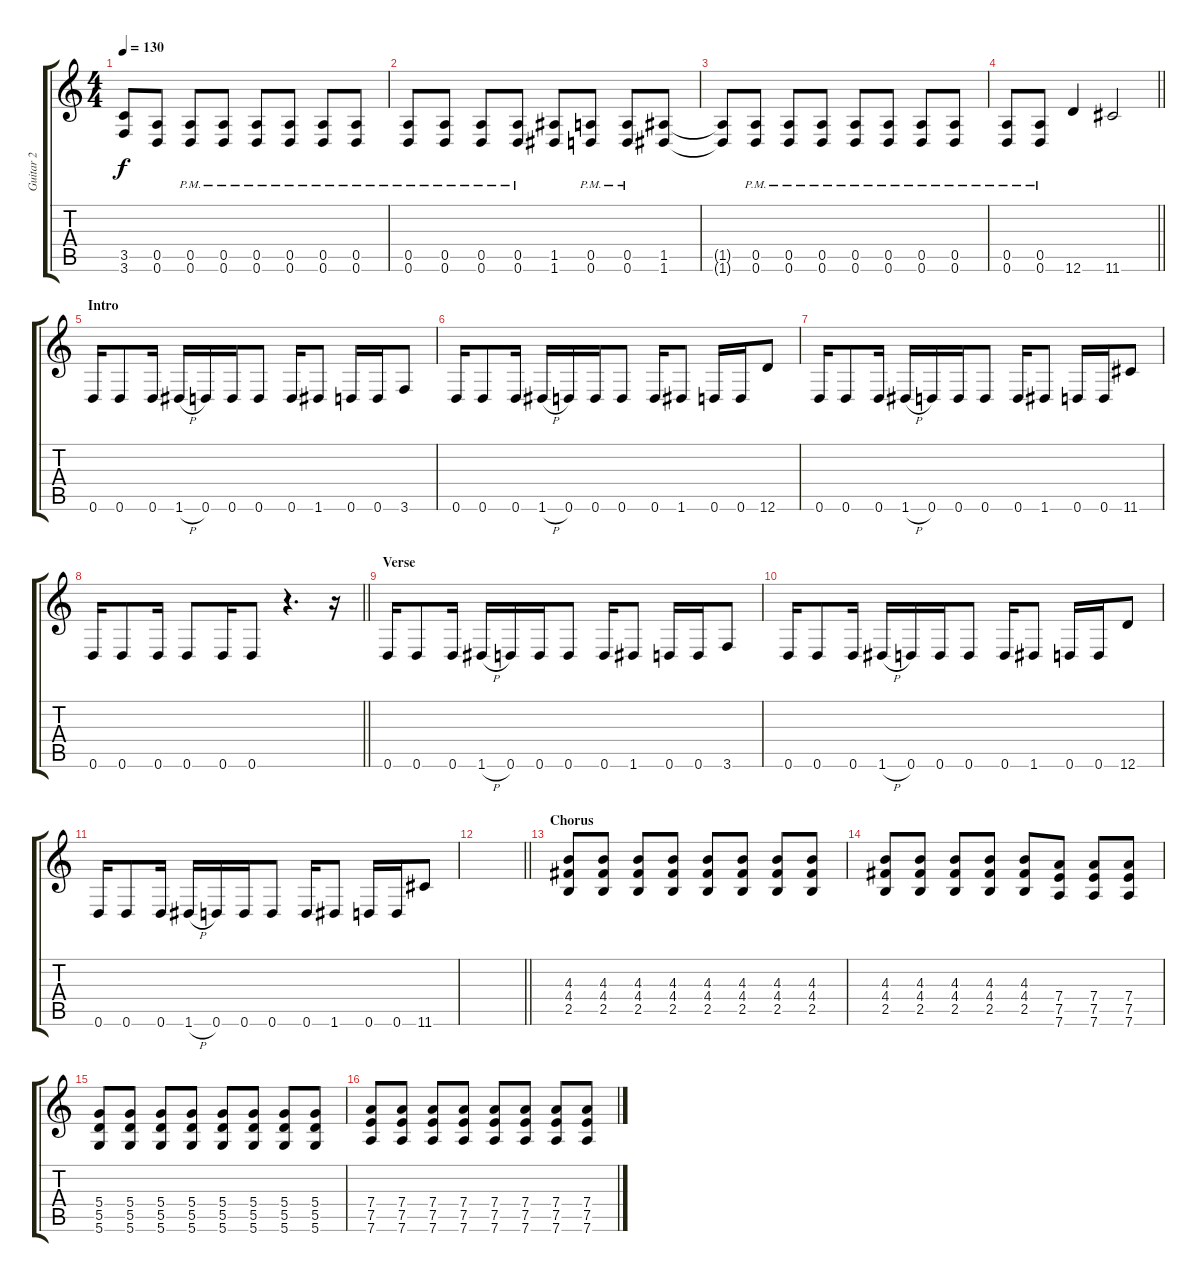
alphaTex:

\track ("Guitar 2" "Guitar 2") {instrument distortionguitar}
\staff {score tabs}
\tuning (E4 B3 G3 D3 A2 D2) {hide}
\ts (4 4)
\tempo 130
\clef g2
\ks c
(3.5{t} 3.6{t}).8{dy f} (0.5 0.6).8 (0.5{pm} 0.6{pm}).8 (0.5{pm} 0.6{pm}).8 (0.5{pm} 0.6{pm}).8 (0.5{pm} 0.6{pm}).8 (0.5{pm} 0.6{pm}).8 (0.5{pm} 0.6{pm}).8 |
(0.5{pm} 0.6{pm}).8 (0.5{pm} 0.6{pm}).8 (0.5{pm} 0.6{pm}).8 (0.5{pm} 0.6{pm}).8 (1.5 1.6).8 (0.5{pm} 0.6{pm}).8 (0.5{pm} 0.6{pm}).8 (1.5 1.6).8 |
(1.5{t} 1.6{t}).8 (0.5{pm} 0.6{pm}).8 (0.5{pm} 0.6{pm}).8 (0.5{pm} 0.6{pm}).8 (0.5{pm} 0.6{pm}).8 (0.5{pm} 0.6{pm}).8 (0.5{pm} 0.6{pm}).8 (0.5{pm} 0.6{pm}).8 |
\barLineRight lightlight
(0.5{pm} 0.6{pm}).8 (0.5{pm} 0.6{pm}).8 12.6.4 11.6.2 |
\section ("" "Intro")
0.6.16 0.6.8 0.6.16 1.6{h}.16 0.6.16 0.6.16 0.6.8 0.6.16 1.6.8 0.6.16 0.6.16 3.6.8 |
0.6.16 0.6.8 0.6.16 1.6{h}.16 0.6.16 0.6.16 0.6.8 0.6.16 1.6.8 0.6.16 0.6.16 12.6.8 |
0.6.16 0.6.8 0.6.16 1.6{h}.16 0.6.16 0.6.16 0.6.8 0.6.16 1.6.8 0.6.16 0.6.16 11.6.8 |
\barLineRight lightlight
0.6.16 0.6.8 0.6.16 0.6.8 0.6.16 0.6.8 r.4{d} r.16 |
\section ("" "Verse")
0.6.16 0.6.8 0.6.16 1.6{h}.16 0.6.16 0.6.16 0.6.8 0.6.16 1.6.8 0.6.16 0.6.16 3.6.8 |
0.6.16 0.6.8 0.6.16 1.6{h}.16 0.6.16 0.6.16 0.6.8 0.6.16 1.6.8 0.6.16 0.6.16 12.6.8 |
0.6.16 0.6.8 0.6.16 1.6{h}.16 0.6.16 0.6.16 0.6.8 0.6.16 1.6.8 0.6.16 0.6.16 11.6.8 |
\barLineRight lightlight
|
\section ("" "Chorus")
(4.3 4.4 2.5).8 (4.3 4.4 2.5).8 (4.3 4.4 2.5).8 (4.3 4.4 2.5).8 (4.3 4.4 2.5).8 (4.3 4.4 2.5).8 (4.3 4.4 2.5).8 (4.3 4.4 2.5).8 |
(4.3 4.4 2.5).8 (4.3 4.4 2.5).8 (4.3 4.4 2.5).8 (4.3 4.4 2.5).8 (4.3 4.4 2.5).8 (7.4 7.5 7.6).8 (7.4 7.5 7.6).8 (7.4 7.5 7.6).8 |
(5.4 5.5 5.6).8 (5.4 5.5 5.6).8 (5.4 5.5 5.6).8 (5.4 5.5 5.6).8 (5.4 5.5 5.6).8 (5.4 5.5 5.6).8 (5.4 5.5 5.6).8 (5.4 5.5 5.6).8 |
(7.4 7.5 7.6).8 (7.4 7.5 7.6).8 (7.4 7.5 7.6).8 (7.4 7.5 7.6).8 (7.4 7.5 7.6).8 (7.4 7.5 7.6).8 (7.4 7.5 7.6).8 (7.4 7.5 7.6).8
